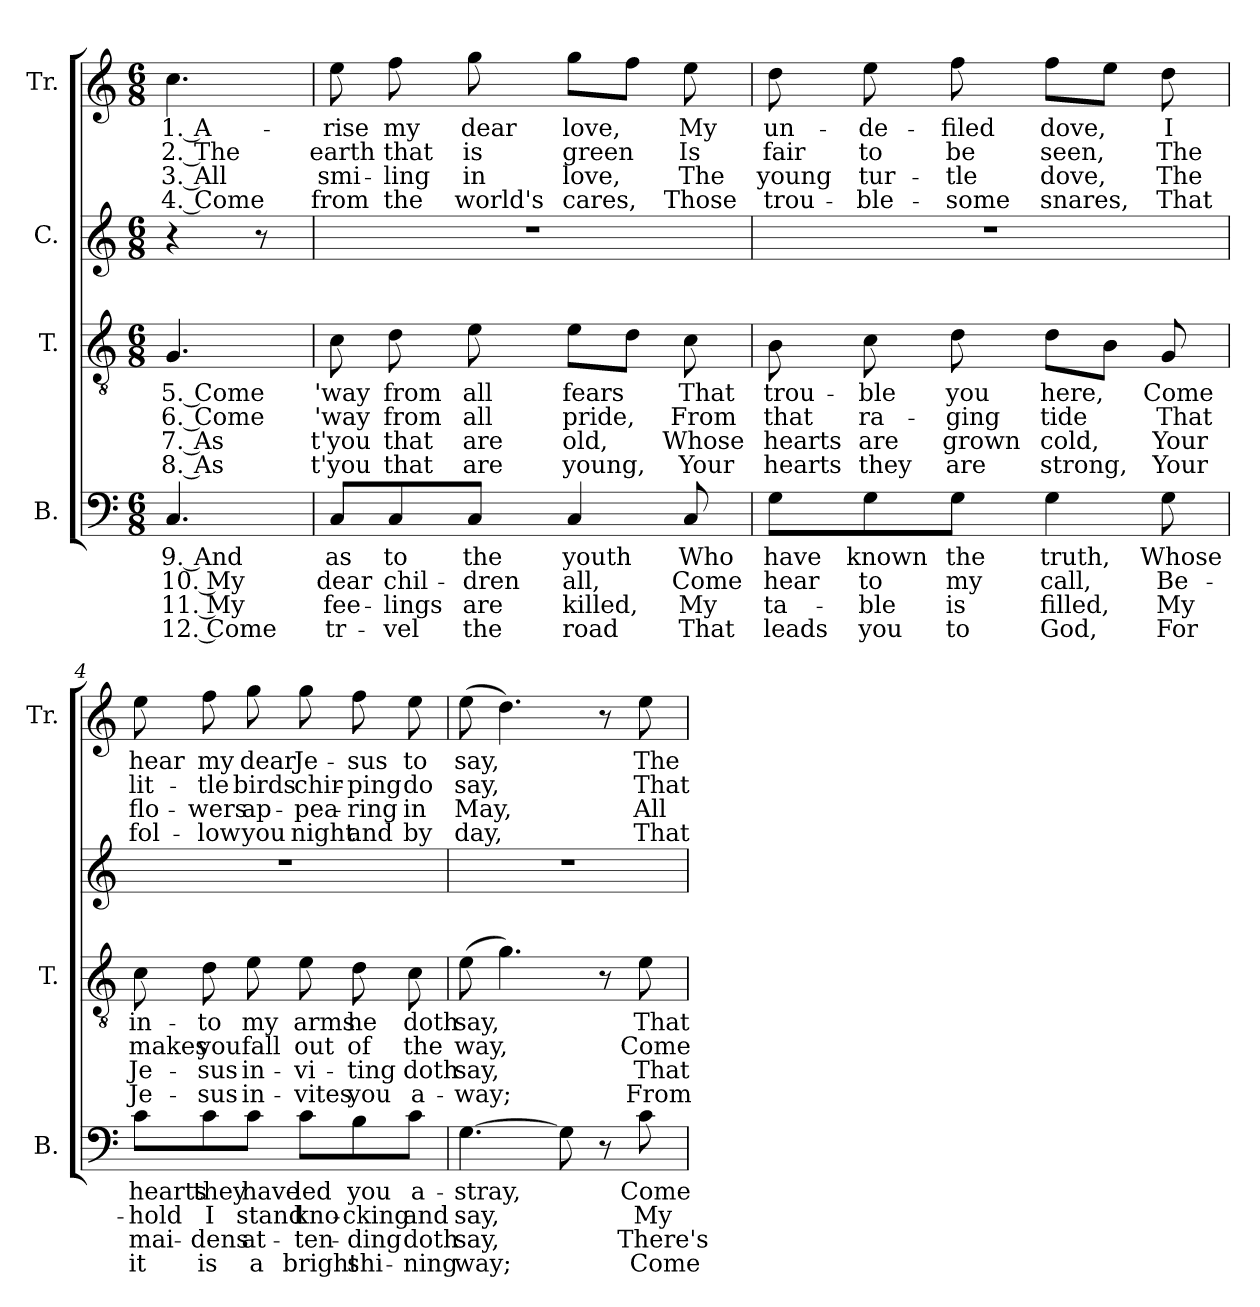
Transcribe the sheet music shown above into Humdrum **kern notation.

**kern	**text	**text	**text	**text	**kern	**text	**text	**text	**text	**kern	**kern	**text	**text	**text	**text
*part4	*part4	*part4	*part4	*part4	*part3	*part3	*part3	*part3	*part3	*part2	*part1	*part1	*part1	*part1	*part1
*staff4	*staff4	*staff4	*staff4	*staff4	*staff3	*staff3	*staff3	*staff3	*staff3	*staff2	*staff1	*staff1	*staff1	*staff1	*staff1
*I"B.	*	*	*	*	*I"T.	*	*	*	*	*I"C.	*I"Tr.	*	*	*	*
*I'B.	*	*	*	*	*I'T.	*	*	*	*	*	*I'Tr.	*	*	*	*
*clefF4	*	*	*	*	*clefGv2	*	*	*	*	*clefG2	*clefG2	*	*	*	*
*k[]	*	*	*	*	*k[]	*	*	*	*	*k[]	*k[]	*	*	*	*
*M6/8	*	*	*	*	*M6/8	*	*	*	*	*M6/8	*M6/8	*	*	*	*
*MM100	*	*	*	*	*MM100	*	*	*	*	*MM100	*MM100	*	*	*	*
=1	=1	=1	=1	=1	=1	=1	=1	=1	=1	=1	=1	=1	=1	=1	=1
4.C/	9. And	10. My	11. My	12. Come	4.G/	5. Come	6. Come	7. As	8. As	4r	4.cc\	1. A-	2. The	3. All	4. Come
.	.	.	.	.	.	.	.	.	.	8r	.	.	.	.	.
=2	=2	=2	=2	=2	=2	=2	=2	=2	=2	=2	=2	=2	=2	=2	=2
8C/L	as	dear	fee-	tr-	8c\	'way	'way	t'you	t'you	2.r	8ee\	-rise	earth	smi-	from
8C/	to	chil-	-lings	-vel	8d\	from	from	that	that	.	8ff\	my	that	-ling	the
8C/J	the	-dren	are	the	8e\	all	all	are	are	.	8gg\	dear	is	in	world's
4C/	youth	all,	killed,	road	8e\L	fears	pride,	old,	young,	.	8gg\L	love,	green	love,	cares,
.	.	.	.	.	8d\J	.	.	.	.	.	8ff\J	.	.	.	.
8C/	Who	Come	My	That	8c\	That	From	Whose	Your	.	8ee\	My	Is	The	Those
=3	=3	=3	=3	=3	=3	=3	=3	=3	=3	=3	=3	=3	=3	=3	=3
8G\L	have	hear	ta-	leads	8B\	trou-	that	hearts	hearts	2.r	8dd\	un-	fair	young	trou-
8G\	known	to	-ble	you	8c\	-ble	ra-	are	they	.	8ee\	-de-	to	tur-	-ble-
8G\J	the	my	is	to	8d\	you	-ging	grown	are	.	8ff\	-filed	be	-tle	-some
4G\	truth,	call,	filled,	God,	8d\L	here,	tide	cold,	strong,	.	8ff\L	dove,	seen,	dove,	snares,
.	.	.	.	.	8B\J	.	.	.	.	.	8ee\J	.	.	.	.
8G\	Whose	Be-	My	For	8G/	Come	That	Your	Your	.	8dd\	I	The	The	That
=4	=4	=4	=4	=4	=4	=4	=4	=4	=4	=4	=4	=4	=4	=4	=4
8c\L	hearts	-hold	mai-	it	8c\	in-	makes	Je-	Je-	2.r	8ee\	hear	lit-	flo-	fol-
8c\	they	I	-dens	is	8d\	-to	you	-sus	-sus	.	8ff\	my	-tle	-wers	-low
8c\J	have	stand	at-	a	8e\	my	fall	in-	in-	.	8gg\	dear	birds	ap-	you
8c\L	led	kno-	-ten-	bright	8e\	arms	out	-vi-	-vites	.	8gg\	Je-	chir-	-pea-	night
8B\	you	-cking	-ding	shi-	8d\	he	of	-ting	you	.	8ff\	-sus	-ping	-ring	and
8c\J	a-	and	doth	-ning	8c\	doth	the	doth	a-	.	8ee\	to	do	in	by
=5	=5	=5	=5	=5	=5	=5	=5	=5	=5	=5	=5	=5	=5	=5	=5
[4.G\	-stray,	say,	say,	way;	(8e\	say,	way,	say,	-way;	2.r	(8ee\	say,	say,	May,	day,
.	.	.	.	.	4.g\)	.	.	.	.	.	4.dd\)	.	.	.	.
8G\]	.	.	.	.	.	.	.	.	.	.	.	.	.	.	.
8r	.	.	.	.	8r	.	.	.	.	.	8r	.	.	.	.
8c\	Come	My	There's	Come	8e\	That	Come	That	From	.	8ee\	The	That	All	That
=	=	=	=	=	=	=	=	=	=	=	=	=	=	=	=
*-	*-	*-	*-	*-	*-	*-	*-	*-	*-	*-	*-	*-	*-	*-	*-
